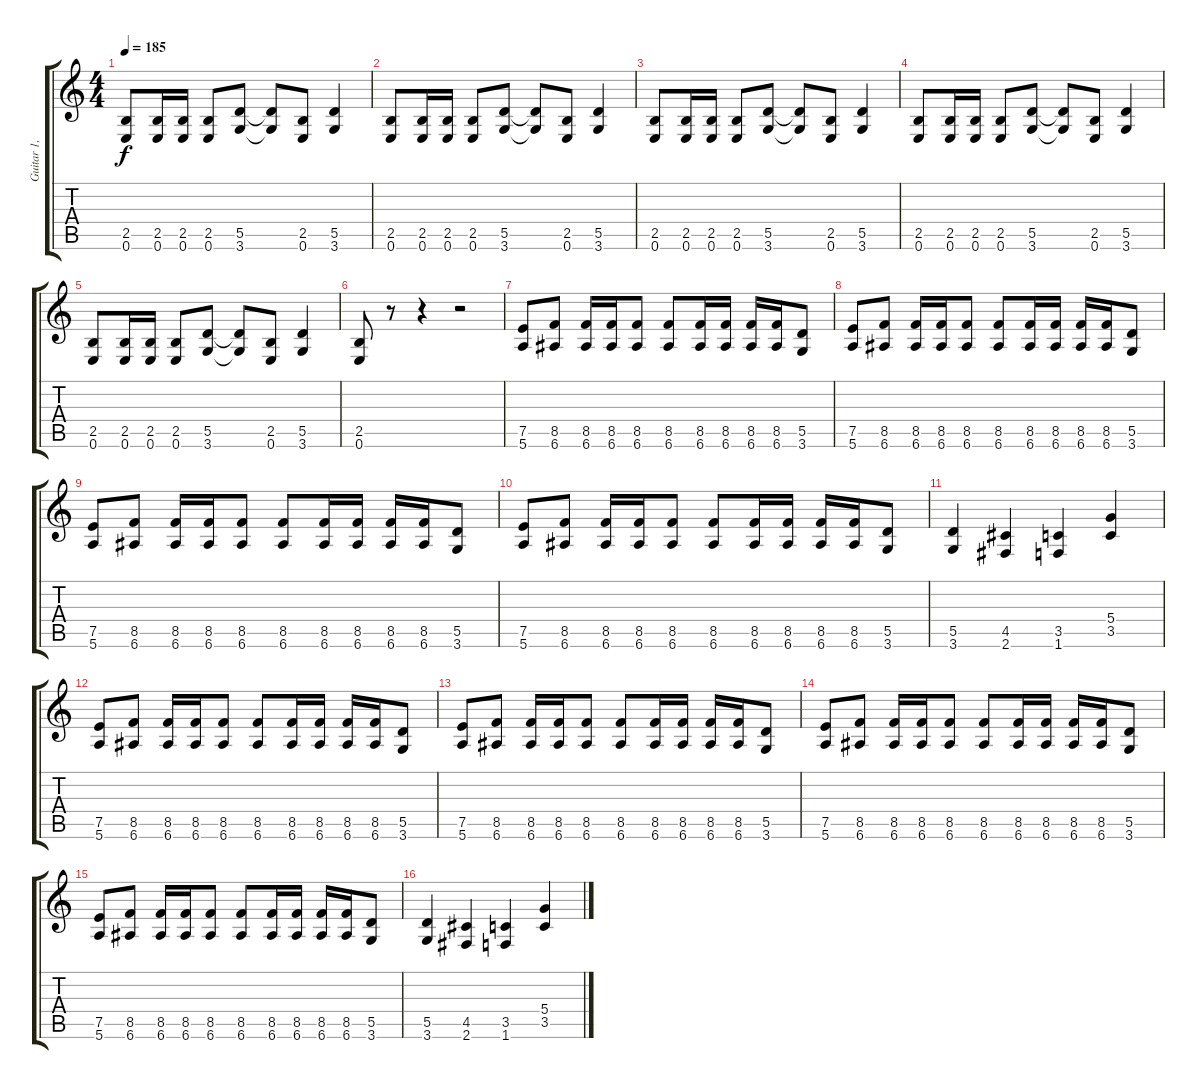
\track ("Guitar 1, Dime" "Guitar 1, ") {instrument overdrivenguitar}
\staff {score tabs}
\tuning (E4 B3 G3 D3 A2 E2) {hide}
\ts (4 4)
\tempo 185
\clef g2
\ks c
(2.5 0.6).8{dy f} (2.5 0.6).16 (2.5 0.6).16 (2.5 0.6).8 (5.5 3.6).8 (5.5{t} 3.6{t}).8 (2.5 0.6).8 (5.5 3.6).4 |
(2.5 0.6).8 (2.5 0.6).16 (2.5 0.6).16 (2.5 0.6).8 (5.5 3.6).8 (5.5{t} 3.6{t}).8 (2.5 0.6).8 (5.5 3.6).4 |
(2.5 0.6).8 (2.5 0.6).16 (2.5 0.6).16 (2.5 0.6).8 (5.5 3.6).8 (5.5{t} 3.6{t}).8 (2.5 0.6).8 (5.5 3.6).4 |
(2.5 0.6).8 (2.5 0.6).16 (2.5 0.6).16 (2.5 0.6).8 (5.5 3.6).8 (5.5{t} 3.6{t}).8 (2.5 0.6).8 (5.5 3.6).4 |
(2.5 0.6).8 (2.5 0.6).16 (2.5 0.6).16 (2.5 0.6).8 (5.5 3.6).8 (5.5{t} 3.6{t}).8 (2.5 0.6).8 (5.5 3.6).4 |
(2.5 0.6).8 r.8 r.4 r.2 |
(7.5 5.6).8 (8.5 6.6).8 (8.5 6.6).16 (8.5 6.6).16 (8.5 6.6).8 (8.5 6.6).8 (8.5 6.6).16 (8.5 6.6).16 (8.5 6.6).16 (8.5 6.6).16 (5.5 3.6).8 |
(7.5 5.6).8 (8.5 6.6).8 (8.5 6.6).16 (8.5 6.6).16 (8.5 6.6).8 (8.5 6.6).8 (8.5 6.6).16 (8.5 6.6).16 (8.5 6.6).16 (8.5 6.6).16 (5.5 3.6).8 |
(7.5 5.6).8 (8.5 6.6).8 (8.5 6.6).16 (8.5 6.6).16 (8.5 6.6).8 (8.5 6.6).8 (8.5 6.6).16 (8.5 6.6).16 (8.5 6.6).16 (8.5 6.6).16 (5.5 3.6).8 |
(7.5 5.6).8 (8.5 6.6).8 (8.5 6.6).16 (8.5 6.6).16 (8.5 6.6).8 (8.5 6.6).8 (8.5 6.6).16 (8.5 6.6).16 (8.5 6.6).16 (8.5 6.6).16 (5.5 3.6).8 |
(5.5 3.6).4 (4.5 2.6).4 (3.5 1.6).4 (5.4 3.5).4 |
(7.5 5.6).8 (8.5 6.6).8 (8.5 6.6).16 (8.5 6.6).16 (8.5 6.6).8 (8.5 6.6).8 (8.5 6.6).16 (8.5 6.6).16 (8.5 6.6).16 (8.5 6.6).16 (5.5 3.6).8 |
(7.5 5.6).8 (8.5 6.6).8 (8.5 6.6).16 (8.5 6.6).16 (8.5 6.6).8 (8.5 6.6).8 (8.5 6.6).16 (8.5 6.6).16 (8.5 6.6).16 (8.5 6.6).16 (5.5 3.6).8 |
(7.5 5.6).8 (8.5 6.6).8 (8.5 6.6).16 (8.5 6.6).16 (8.5 6.6).8 (8.5 6.6).8 (8.5 6.6).16 (8.5 6.6).16 (8.5 6.6).16 (8.5 6.6).16 (5.5 3.6).8 |
(7.5 5.6).8 (8.5 6.6).8 (8.5 6.6).16 (8.5 6.6).16 (8.5 6.6).8 (8.5 6.6).8 (8.5 6.6).16 (8.5 6.6).16 (8.5 6.6).16 (8.5 6.6).16 (5.5 3.6).8 |
(5.5 3.6).4 (4.5 2.6).4 (3.5 1.6).4 (5.4 3.5).4
